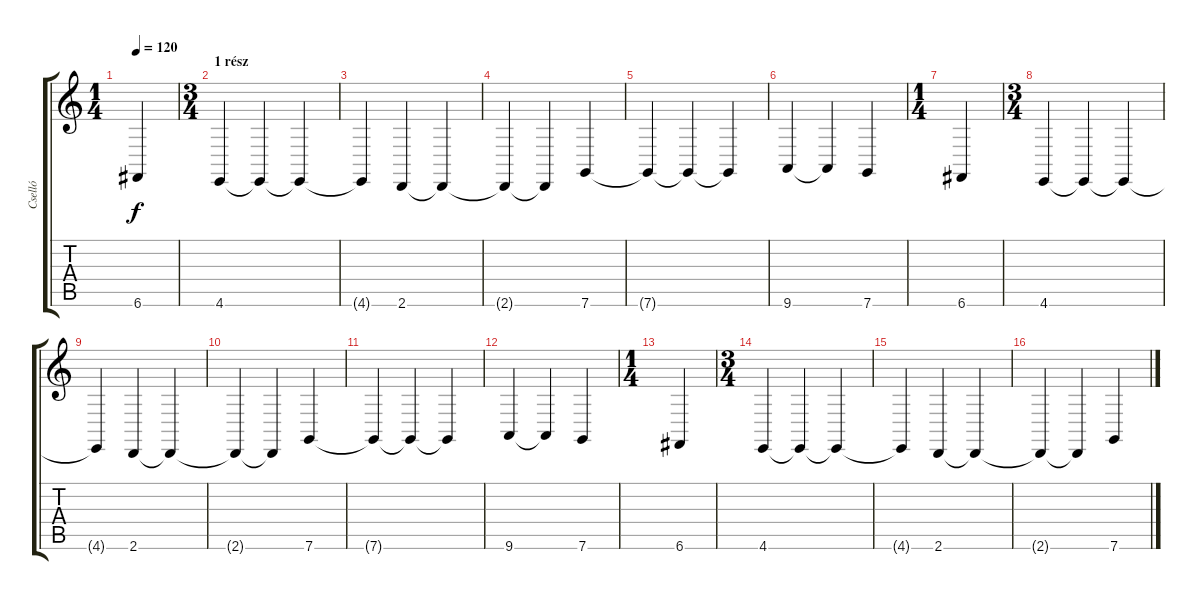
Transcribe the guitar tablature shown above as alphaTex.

\track ("Cselló" "Cselló") {instrument cello}
\staff {score tabs}
\tuning (C4 G3 Eb3 Bb2 F2 C2) {hide}
\ts (1 4)
\tempo 120
\clef g2
\ks c
6.6.4{dy f} |
\ts (3 4)
\section ("" "1 rész")
4.6.4 4.6{t}.4 4.6{t}.4 |
4.6{t}.4 2.6.4 2.6{t}.4 |
2.6{t}.4 2.6{t}.4 7.6.4 |
7.6{t}.4 7.6{t}.4 7.6{t}.4 |
9.6.4 9.6{t}.4 7.6.4 |
\ts (1 4)
6.6.4 |
\ts (3 4)
4.6.4 4.6{t}.4 4.6{t}.4 |
4.6{t}.4 2.6.4 2.6{t}.4 |
2.6{t}.4 2.6{t}.4 7.6.4 |
7.6{t}.4 7.6{t}.4 7.6{t}.4 |
9.6.4 9.6{t}.4 7.6.4 |
\ts (1 4)
6.6.4 |
\ts (3 4)
4.6.4 4.6{t}.4 4.6{t}.4 |
4.6{t}.4 2.6.4 2.6{t}.4 |
2.6{t}.4 2.6{t}.4 7.6.4
